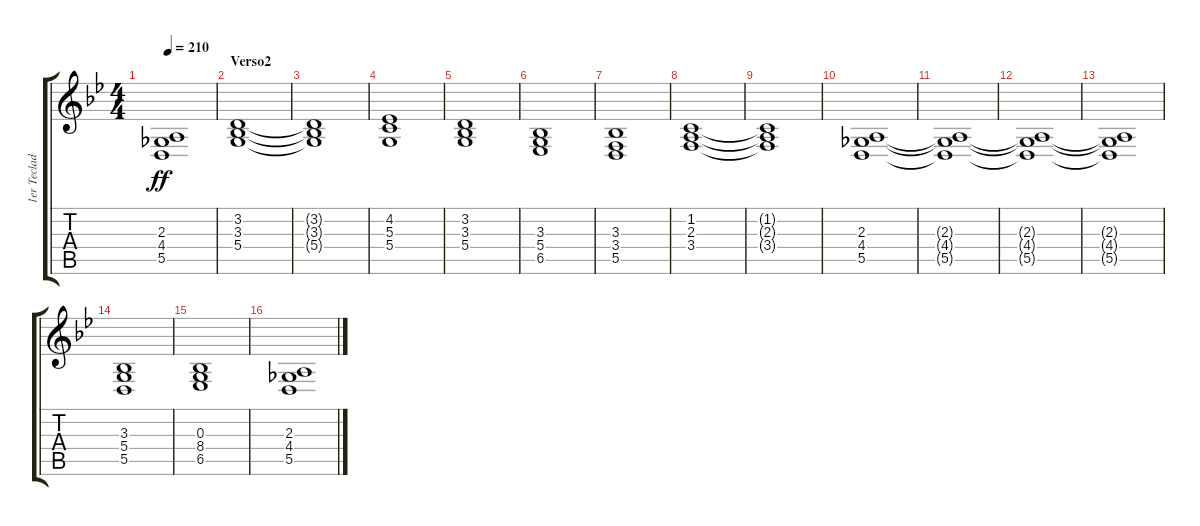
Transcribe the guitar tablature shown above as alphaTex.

\track ("1er Teclado" "1er Teclad") {instrument lead2sawtooth}
\staff {score tabs}
\tuning (E4 B3 G3 D3 A2 E2) {hide}
\ts (4 4)
\tempo 210
\clef g2
\ks gminor
(2.3{t} 4.4{t} 5.5{t}).1{dy ff} |
\section ("" "Verso2")
(3.2 3.3 5.4).1 |
(3.2{t} 3.3{t} 5.4{t}).1 |
(4.2 5.3 5.4).1 |
(3.2 3.3 5.4).1 |
(3.3 5.4 6.5).1 |
(3.3 3.4 5.5).1 |
(1.2 2.3 3.4).1 |
(1.2{t} 2.3{t} 3.4{t}).1 |
(2.3 4.4 5.5).1 |
(2.3{t} 4.4{t} 5.5{t}).1 |
(2.3{t} 4.4{t} 5.5{t}).1 |
(2.3{t} 4.4{t} 5.5{t}).1 |
(3.3 5.4 5.5).1 |
(0.3 8.4 6.5).1 |
(2.3 4.4 5.5).1
